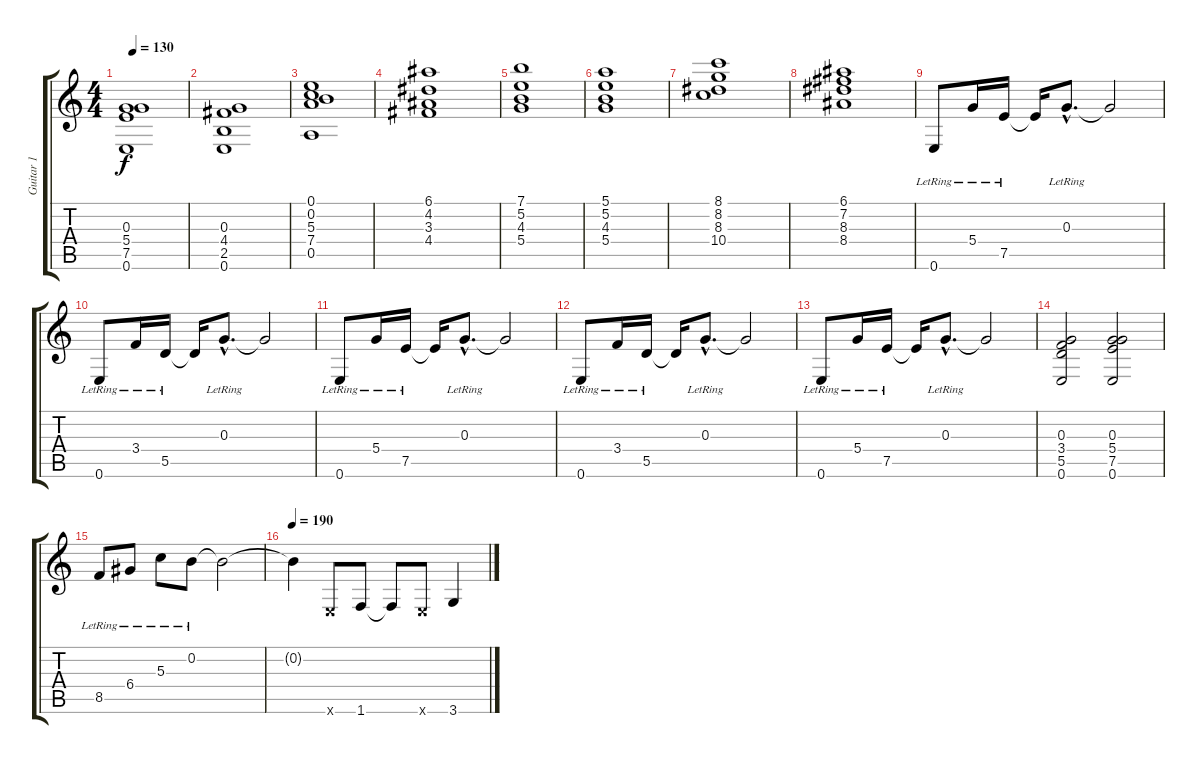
\track ("Guitar 1" "Guitar 1") {instrument distortionguitar}
\staff {score tabs}
\tuning (E4 B3 G3 D3 A2 E2) {hide}
\ts (4 4)
\tempo 130
\clef g2
\ks c
(0.3 5.4 7.5 0.6).1{dy f instrument electricguitarclean} |
(0.3 4.4 2.5 0.6).1 |
(0.1 0.2 5.3 7.4 0.5).1 |
(6.1 4.2 3.3 4.4).1 |
(7.1 5.2 4.3 5.4).1 |
(5.1 5.2 4.3 5.4).1 |
(8.1 8.2 8.3 10.4).1 |
(6.1 7.2 8.3 8.4).1 |
0.6{lr}.8 5.4{lr}.16 7.5{lr}.16 7.5{t}.16 0.3{hac lr}.8{d} 0.3{t}.2 |
0.6{lr}.8 3.4{lr}.16 5.5{lr}.16 5.5{t}.16 0.3{hac lr}.8{d} 0.3{t}.2 |
0.6{lr}.8 5.4{lr}.16 7.5{lr}.16 7.5{t}.16 0.3{hac lr}.8{d} 0.3{t}.2 |
0.6{lr}.8 3.4{lr}.16 5.5{lr}.16 5.5{t}.16 0.3{hac lr}.8{d} 0.3{t}.2 |
0.6{lr}.8 5.4{lr}.16 7.5{lr}.16 7.5{t}.16 0.3{hac lr}.8{d} 0.3{t}.2 |
(0.3 3.4 5.5 0.6).2 (0.3 5.4 7.5 0.6).2 |
8.5{lr}.8 6.4{lr}.8 5.3{lr}.8 0.2{lr}.8 0.2{t}.2 |
\tempo 190
0.2{t}.4 0.6{x}.8{instrument distortionguitar} 1.6.8 1.6{t}.8 0.6{x}.8 3.6.4
